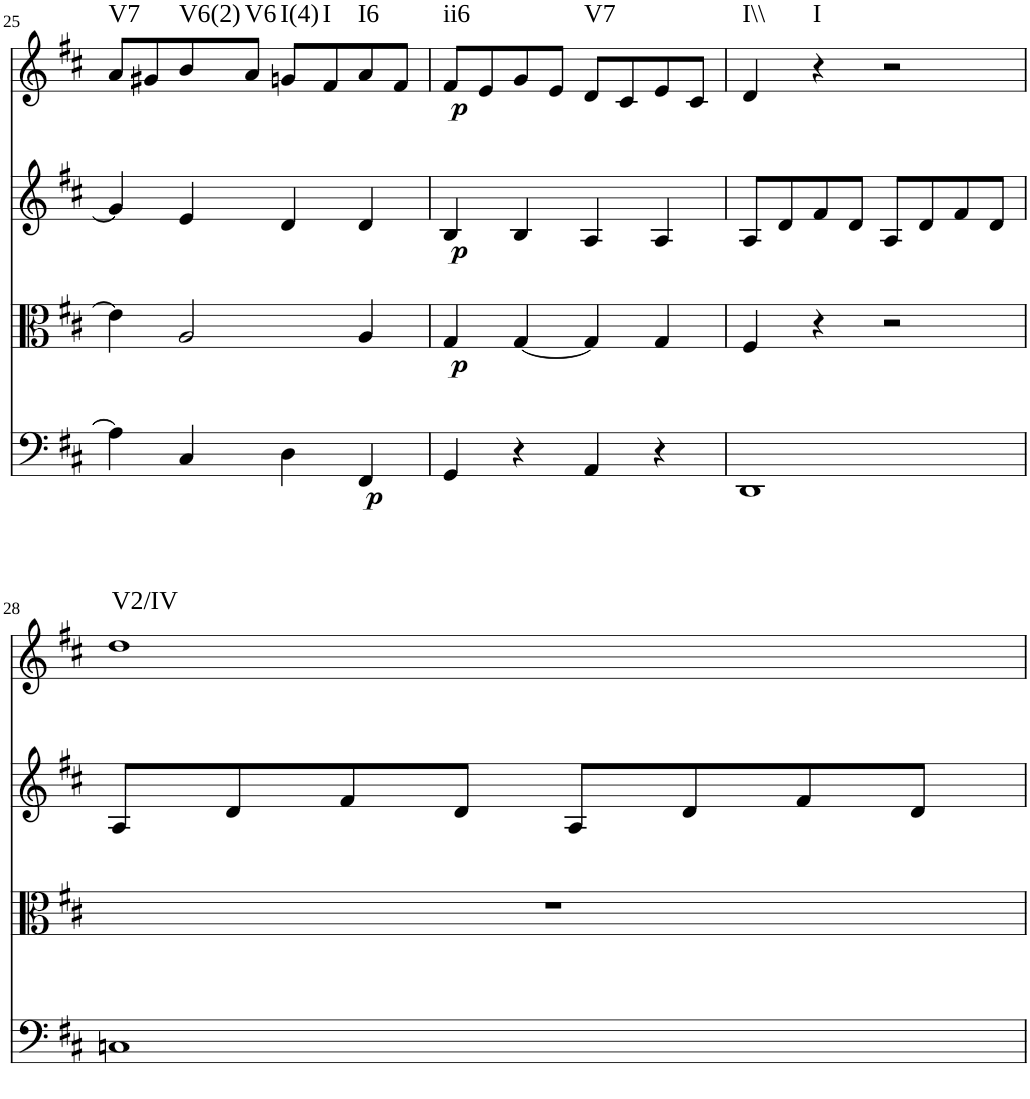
**kern	**dynam	**kern	**dynam	**kern	**dynam	**kern	**dynam	**harte
*part4	*part4	*part3	*part3	*part2	*part2	*part1	*part1	*part1
*staff4	*staff4	*staff3	*staff3	*staff2	*staff2	*staff1	*staff1	*
*I"Violoncello	*	*I"Viola	*	*I"Violin II	*	*I"Violin I	*	*
!!LO:PB:g=z
*clefF4	*	*clefC3	*	*clefG2	*	*clefG2	*	*
*k[f#c#]	*	*k[f#c#]	*	*k[f#c#]	*	*k[f#c#]	*	*
*M2/2	*	*M2/2	*	*M2/2	*	*M2/2	*	*
=25	=25	=25	=25	=25	=25	=25	=25	=25
!	!	!	!	!	!	!	!	!LO:H:kt=V7
4A\]	.	4e\]	.	4g/]	.	8a/L	.	N
.	.	.	.	.	.	8g#X/	.	.
!	!	!	!	!	!	!	!	!LO:H:kt=V6(2)
4C#/	.	2A/	.	4e/	.	8b/	.	N
!	!	!	!	!	!	!	!	!LO:H:kt=V6
.	.	.	.	.	.	8a/J	.	N
!	!	!	!	!	!	!	!	!LO:H:kt=I(4)
4D\	.	.	.	4d/	.	8gn/L	.	N
!	!	!	!	!	!	!	!	!LO:H:kt=I
.	.	.	.	.	.	8f#/	.	N
!	!LO:DY:b	!	!	!	!	!	!	!LO:H:kt=I6
4FF#/	p	4A/	.	4d/	.	8a/	.	N
.	.	.	.	.	.	8f#/J	.	.
=26	=26	=26	=26	=26	=26	=26	=26	=26
!	!	!	!LO:DY:b	!	!LO:DY:b	!	!LO:DY:b	!LO:H:kt=ii6
4GG/	.	4G/	p	4B/	p	8f#/L	p	N
.	.	.	.	.	.	8e/	.	.
4r	.	[4G/	.	4B/	.	8g/	.	.
.	.	.	.	.	.	8e/J	.	.
!	!	!	!	!	!	!	!	!LO:H:kt=V7
4AA/	.	4G/]	.	4A/	.	8d/L	.	N
.	.	.	.	.	.	8c#/	.	.
4r	.	4G/	.	4A/	.	8e/	.	.
.	.	.	.	.	.	8c#/J	.	.
=27	=27	=27	=27	=27	=27	=27	=27	=27
!	!	!	!	!	!	!	!	!LO:H:kt=I\\
1DD	.	4F#/	.	8A/L	.	4d/	.	N
.	.	.	.	8d/	.	.	.	.
!	!	!	!	!	!	!	!	!LO:H:kt=I
.	.	4r	.	8f#/	.	4r	.	N
.	.	.	.	8d/J	.	.	.	.
.	.	2r	.	8A/L	.	2r	.	.
.	.	.	.	8d/	.	.	.	.
.	.	.	.	8f#/	.	.	.	.
.	.	.	.	8d/J	.	.	.	.
!!LO:LB:g=z
=28	=28	=28	=28	=28	=28	=28	=28	=28
!	!	!	!	!	!	!	!	!LO:H:kt=V2/IV
1Cn	.	1r	.	8A/L	.	1dd	.	N
.	.	.	.	8d/	.	.	.	.
.	.	.	.	8f#/	.	.	.	.
.	.	.	.	8d/J	.	.	.	.
.	.	.	.	8A/L	.	.	.	.
.	.	.	.	8d/	.	.	.	.
.	.	.	.	8f#/	.	.	.	.
.	.	.	.	8d/J	.	.	.	.
=	=	=	=	=	=	=	=	=
*-	*-	*-	*-	*-	*-	*-	*-	*-
